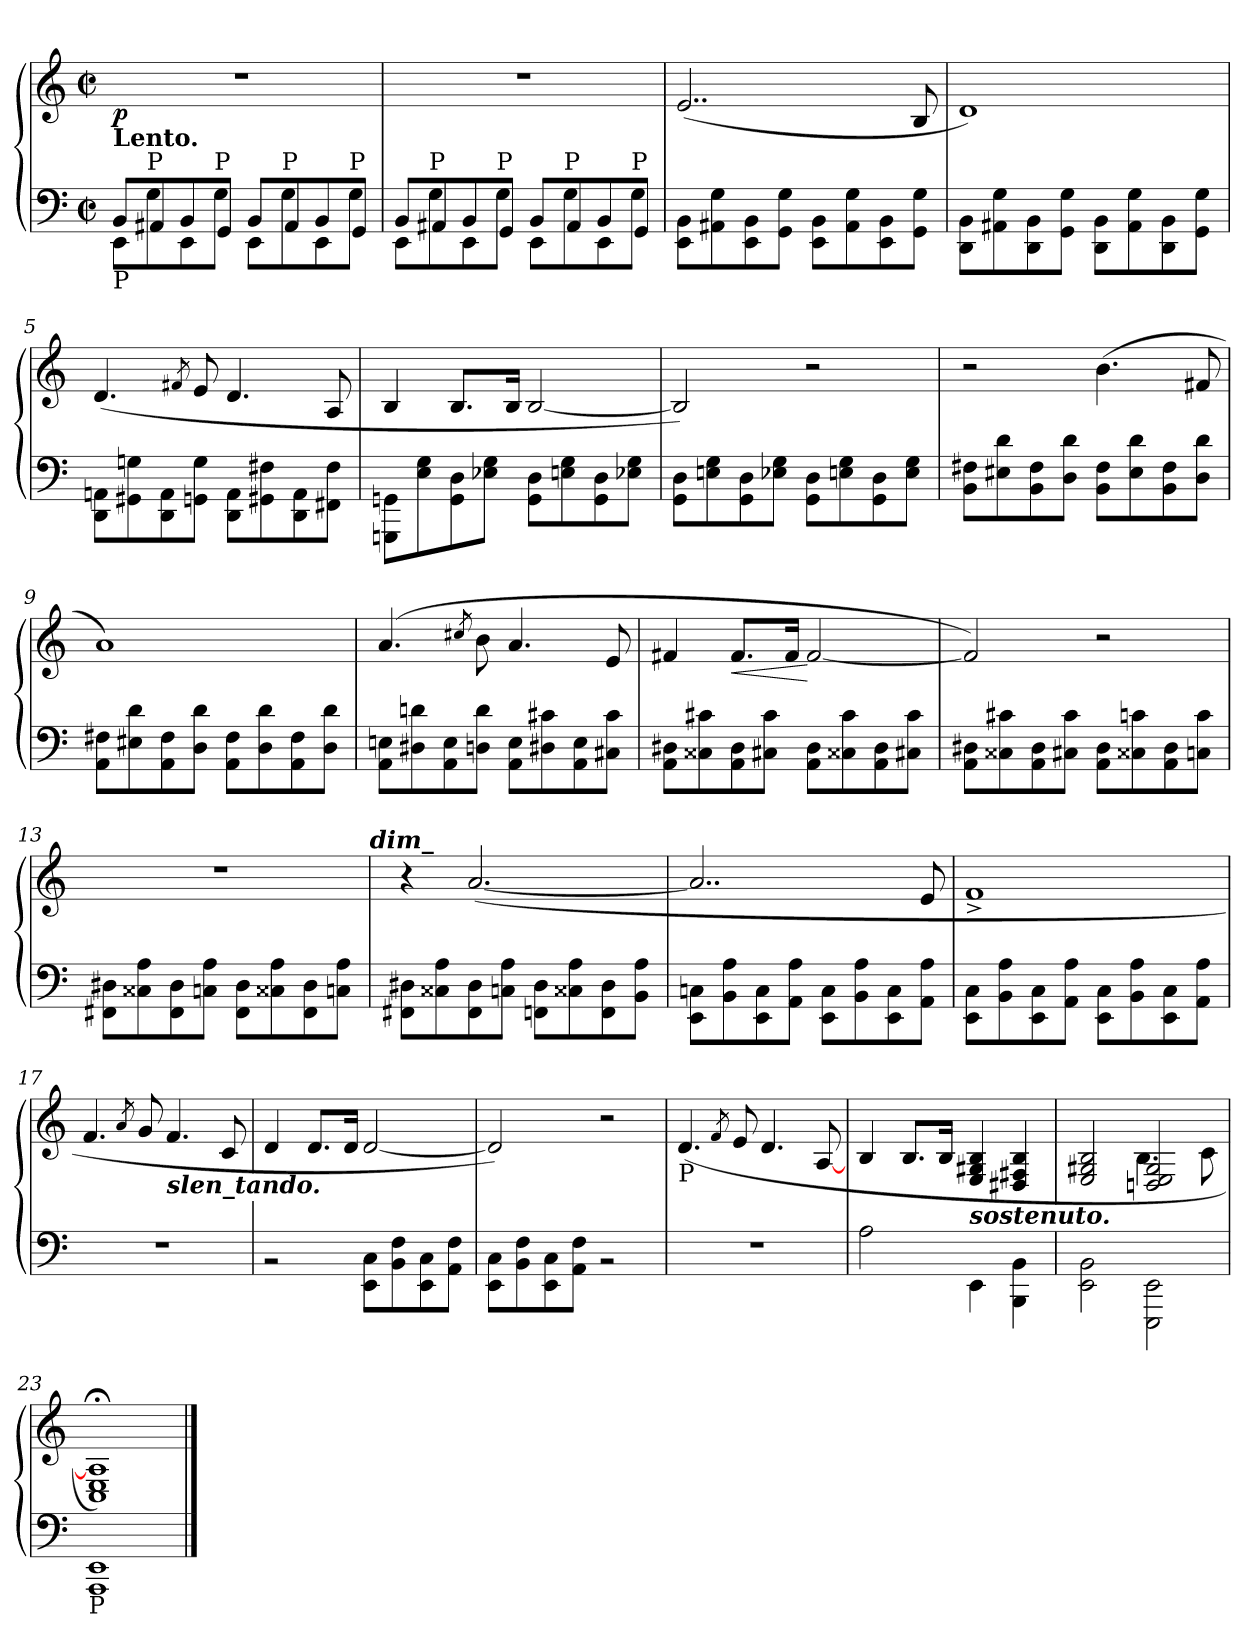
**kern	**kern	**dynam
*part1	*part1	*part1
*staff2	*staff1	*staff1/2
*clefF4	*clefG2	*
*k[]	*k[]	*
*M2/2	*M2/2	*
*met(c|)	*met(c|)	*
*MM63	*MM63	*
=1	=1	=1
*^	*	*
!	!	!LO:TX:b:B:t=Lento.	!
!LO:TX:b:t=P	!	!	!
!	!	!	!LO:DY:b
8EE\L	8BB/L	1rdd	p
!LO:TX:a:t=P	!	!	!
8G\	8AA#X/	.	.
8EE\	8BB/	.	.
!LO:TX:a:t=P	!	!	!
8G\J	8GG/J	.	.
8EE\L	8BB/L	.	.
!LO:TX:a:t=P	!	!	!
8G\	8AA#/	.	.
8EE\	8BB/	.	.
!LO:TX:a:t=P	!	!	!
8G\J	8GG/J	.	.
=2	=2	=2	=2
8EE\L	8BB/L	1rdd	.
!LO:TX:a:t=P	!	!	!
8G\	8AA#X/	.	.
8EE\	8BB/	.	.
!LO:TX:a:t=P	!	!	!
8G\J	8GG/J	.	.
8EE\L	8BB/L	.	.
!LO:TX:a:t=P	!	!	!
8G\	8AA#/	.	.
8EE\	8BB/	.	.
!LO:TX:a:t=P	!	!	!
8G\J	8GG/J	.	.
=3	=3	=3	=3
1ryy	8EE\ 8BB\L	(<2..e/	.
.	8AA#X\ 8G\	.	.
.	8EE\ 8BB\	.	.
.	8GG\ 8G\J	.	.
.	8EE\ 8BB\L	.	.
.	8AA#\ 8G\	.	.
.	8EE\ 8BB\	.	.
.	8GG\ 8G\J	8B/	.
=4	=4	=4	=4
1ryy	8DD\ 8BB\L	1d)	.
.	8AA#X\ 8G\	.	.
.	8DD\ 8BB\	.	.
.	8GG\ 8G\J	.	.
.	8DD\ 8BB\L	.	.
.	8AA#\ 8G\	.	.
.	8DD\ 8BB\	.	.
.	8GG\ 8G\J	.	.
!!LO:LB:g=z
=5	=5	=5	=5
1ryy	8DD\ 8AAn\L	(>4.d/	.
.	8GG#X\ 8Gn\	.	.
.	8DD\ 8AA\	.	.
.	.	8qf#X/	.
.	8GGn\ 8G\J	8e/	.
.	8DD\ 8AA\L	4.d/	.
.	8GG#X\ 8F#X\	.	.
.	8DD\ 8AA\	.	.
.	8FF#X\ 8F#\J	8A/	.
=6	=6	=6	=6
1ryy	8GGGn\ 8GGn\L	4B/	.
.	8E\ 8G\	.	.
.	8GG\ 8D\	8.B/L	.
.	8E-X\ 8G\J	.	.
.	.	16B/Jk	.
.	8GG\ 8D\L	[2B/	.
.	8En\ 8G\	.	.
.	8GG\ 8D\	.	.
.	8E-X\ 8G\J	.	.
=7	=7	=7	=7
1ryy	8GG\ 8D\L	2B/])	.
.	8En\ 8G\	.	.
.	8GG\ 8D\	.	.
.	8E-X\ 8G\J	.	.
.	8GG\ 8D\L	2r	.
.	8En\ 8G\	.	.
.	8GG\ 8D\	.	.
.	8E\ 8G\J	.	.
=8	=8	=8	=8
1ryy	8BB\ 8F#X\L	2r	.
.	8E#X\ 8d\	.	.
.	8BB\ 8F#\	.	.
.	8D\ 8d\J	.	.
.	8BB\ 8F#\L	(>4.b\	.
.	8E#\ 8d\	.	.
.	8BB\ 8F#\	.	.
.	8D\ 8d\J	8f#X/	.
!!LO:LB:g=z
=9	=9	=9	=9
1ryy	8AA\ 8F#X\L	1a)	.
.	8E#X\ 8d\	.	.
.	8AA\ 8F#\	.	.
.	8D\ 8d\J	.	.
.	8AA\ 8F#\L	.	.
.	8D\ 8d\	.	.
.	8AA\ 8F#\	.	.
.	8D\ 8d\J	.	.
=10	=10	=10	=10
1ryy	8AA\ 8En\L	(>4.a/	.
.	8D#X\ 8dn\	.	.
.	8AA\ 8E\	.	.
.	.	8qcc#X/	.
.	8Dn\ 8d\J	8b\	.
.	8AA\ 8E\L	4.a/	.
.	8D#X\ 8c#X\	.	.
.	8AA\ 8E\	.	.
.	8C#X\ 8c#\J	8e/	.
=11	=11	=11	=11
2ryy	8AA\ 8D#X\L	4f#X/	.
.	8C##X\ 8c#X\	.	.
!	!	!	!LO:HP:b
.	8AA\ 8D#\	8.f#/L	<
.	8C#X\ 8c#\J	.	.
.	.	16f#/Jk	.
8ryy	8AA\ 8D#\L	[2f#/	[
8ryy	8C##X\ 8c#\	.	.
4ryy	8AA\ 8D#\	.	.
.	8C#X\ 8c#\J	.	.
=12	=12	=12	=12
1ryy	8AA\ 8D#X\L	2f#/])	.
.	8C##X\ 8c#X\	.	.
.	8AA\ 8D#\	.	.
.	8C#X\ 8c#\J	.	.
.	8AA\ 8D#\L	2r	.
.	8C##X\ 8cn\	.	.
.	8AA\ 8D#\	.	.
.	8Cn\ 8c\J	.	.
!!LO:LB:g=z
=13	=13	=13	=13
2ryy	8FF#X\ 8D#X\L	1rdd	.
.	8C##X\ 8A\	.	.
.	8FF#\ 8D#\	.	.
.	8Cn\ 8A\J	.	.
4ryy	8FF#\ 8D#\L	.	.
.	8C##X\ 8A\	.	.
4ryy	8FF#\ 8D#\	.	.
.	8Cn\ 8A\J	.	.
!	!	!LO:TX:a:Bi:t=dim_	!
=14	=14	=14	=14
1ryy	8FF#X\ 8D#X\L	4r	.
.	8C##X\ 8A\	.	.
.	8FF#\ 8D#\	(>[2.a/	.
.	8Cn\ 8A\J	.	.
.	8FFn\ 8D#\L	.	.
.	8C##X\ 8A\	.	.
.	8FF\ 8D#\	.	.
.	8BB\ 8A\J	.	.
=15	=15	=15	=15
1ryy	8EE\ 8Cn\L	2..a/]	.
.	8BB\ 8A\	.	.
.	8EE\ 8C\	.	.
.	8AA\ 8A\J	.	.
.	8EE\ 8C\L	.	.
.	8BB\ 8A\	.	.
.	8EE\ 8C\	.	.
.	8AA\ 8A\J	8e/	.
=16	=16	=16	=16
1ryy	8EE\ 8C\L	1f^	.
.	8BB\ 8A\	.	.
.	8EE\ 8C\	.	.
.	8AA\ 8A\J	.	.
.	8EE\ 8C\L	.	.
.	8BB\ 8A\	.	.
.	8EE\ 8C\	.	.
.	8AA\ 8A\J	.	.
!!LO:LB:g=z
=17	=17	=17	=17
1ryy	1rF	4.f/	.
.	.	8qa/	.
.	.	8g/	.
!	!	!LO:TX:b:Bi:t=slen_tando.	!
.	.	4.f/	.
.	.	8c/	.
=18	=18	=18	=18
1ryy	2r	4d/	.
.	.	8.d/L	.
.	.	16d/Jk	.
.	8EE\ 8C\L	[2d/	.
.	8BB\ 8F\	.	.
.	8EE\ 8C\	.	.
.	8AA\ 8F\J	.	.
=19	=19	=19	=19
1ryy	8EE\ 8C\L	2d/])	.
.	8BB\ 8F\	.	.
.	8EE\ 8C\	.	.
.	8AA\ 8F\J	.	.
.	2r	2r	.
=20	=20	=20	=20
!	!	!LO:TX:b:t=P	!
1ryy	1rF	(>4.d/	.
.	.	8qf/	.
.	.	8e/	.
.	.	4.d/	.
.	.	[8A/	.
=21	=21	=21	=21
1ryy	2A\	4B/	.
.	.	8.B/L	.
.	.	16B/Jk	.
!	!	!LO:TX:b:Bi:t=sostenuto.	!
.	4EE\	4E/ 4G#X/ 4B/	.
.	4BBB\ 4BB\	4D#X/ 4F#X/ 4B/	.
=22	=22	=22	=22
*	*	*^	*
2ryy	2EE\ 2BB\	2E/ 2G#X/ 2B/	2ryy	.
2ryy	2EEE\ 2EE\	2Dn/ 2E/ 2G#/	4.B\	.
.	.	.	8c\	.
!!LO:PB:g=z
=23	=23	=23	=23	=23
!	!	!LO:TX:b:t=P	!	!
!	!	!LO:TX:b:t=P	!	!
!LO:TX:b:t=P	!	!	!	!
*	*	*v	*v	*
1ryy	1AAA 1EE	1C; 1E; 1A];)	.
*v	*v	*	*
==	==	==
*-	*-	*-
